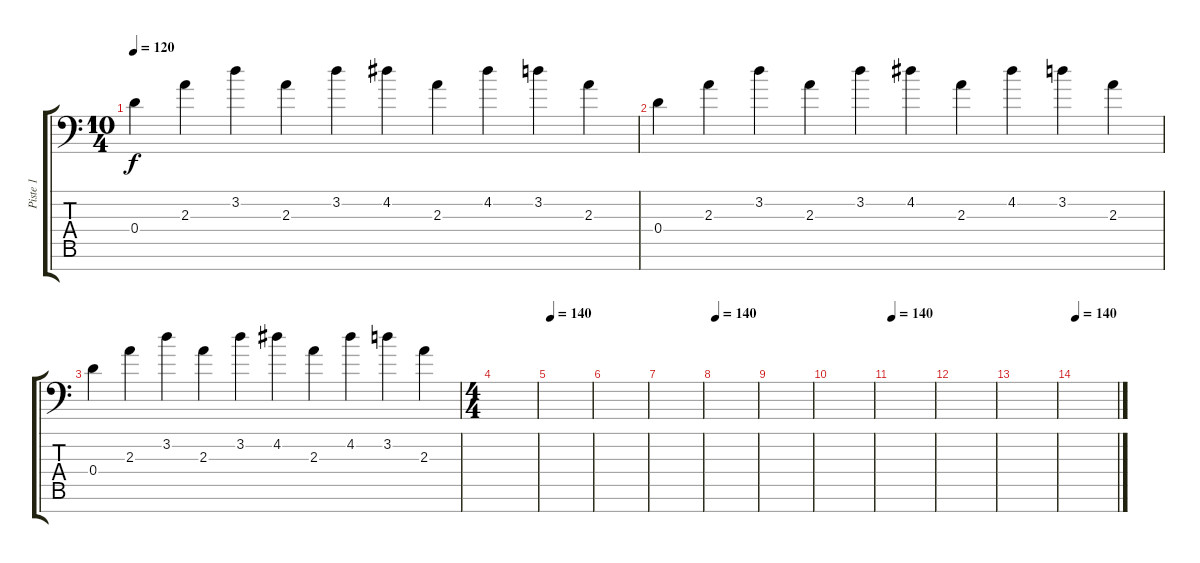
\track ("Piste 1" "Piste 1") {instrument electricguitarclean}
\staff {score tabs}
\tuning (E4 B3 G3 D3 A2 E2 A1) {hide}
\ts (10 4)
\tempo 120
\clef f4
\ks c
0.4.4{dy f} 2.3.4 3.2.4 2.3.4 3.2.4 4.2.4 2.3.4 4.2.4 3.2.4 2.3.4 |
0.4.4 2.3.4 3.2.4 2.3.4 3.2.4 4.2.4 2.3.4 4.2.4 3.2.4 2.3.4 |
0.4.4 2.3.4 3.2.4 2.3.4 3.2.4 4.2.4 2.3.4 4.2.4 3.2.4 2.3.4 |
\ts (4 4)
|
\tempo 140
|
|
|
\tempo 140
|
|
|
\tempo 140
|
|
|
\tempo 140
